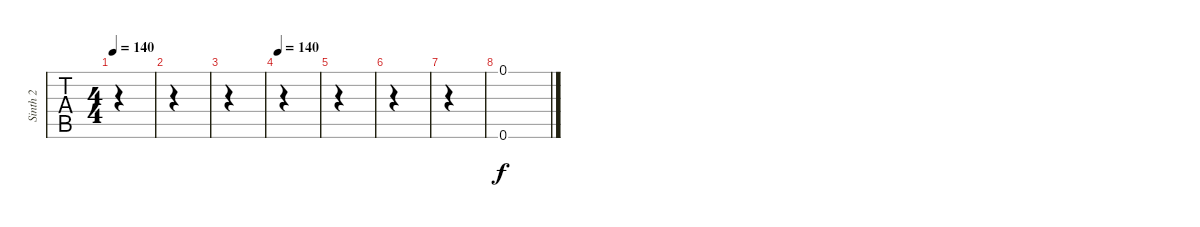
\track ("Sinth 2" "Sinth 2") {instrument pad7halo}
\staff {tabs}
\tuning (Eb4 Bb3 Gb3 Db3 Ab2 Eb2) {hide}
\ts (4 4)
\tempo 140
\clef g2
\ks c
|
|
|
\tempo 140
|
|
|
|
(0.1 0.6).1
